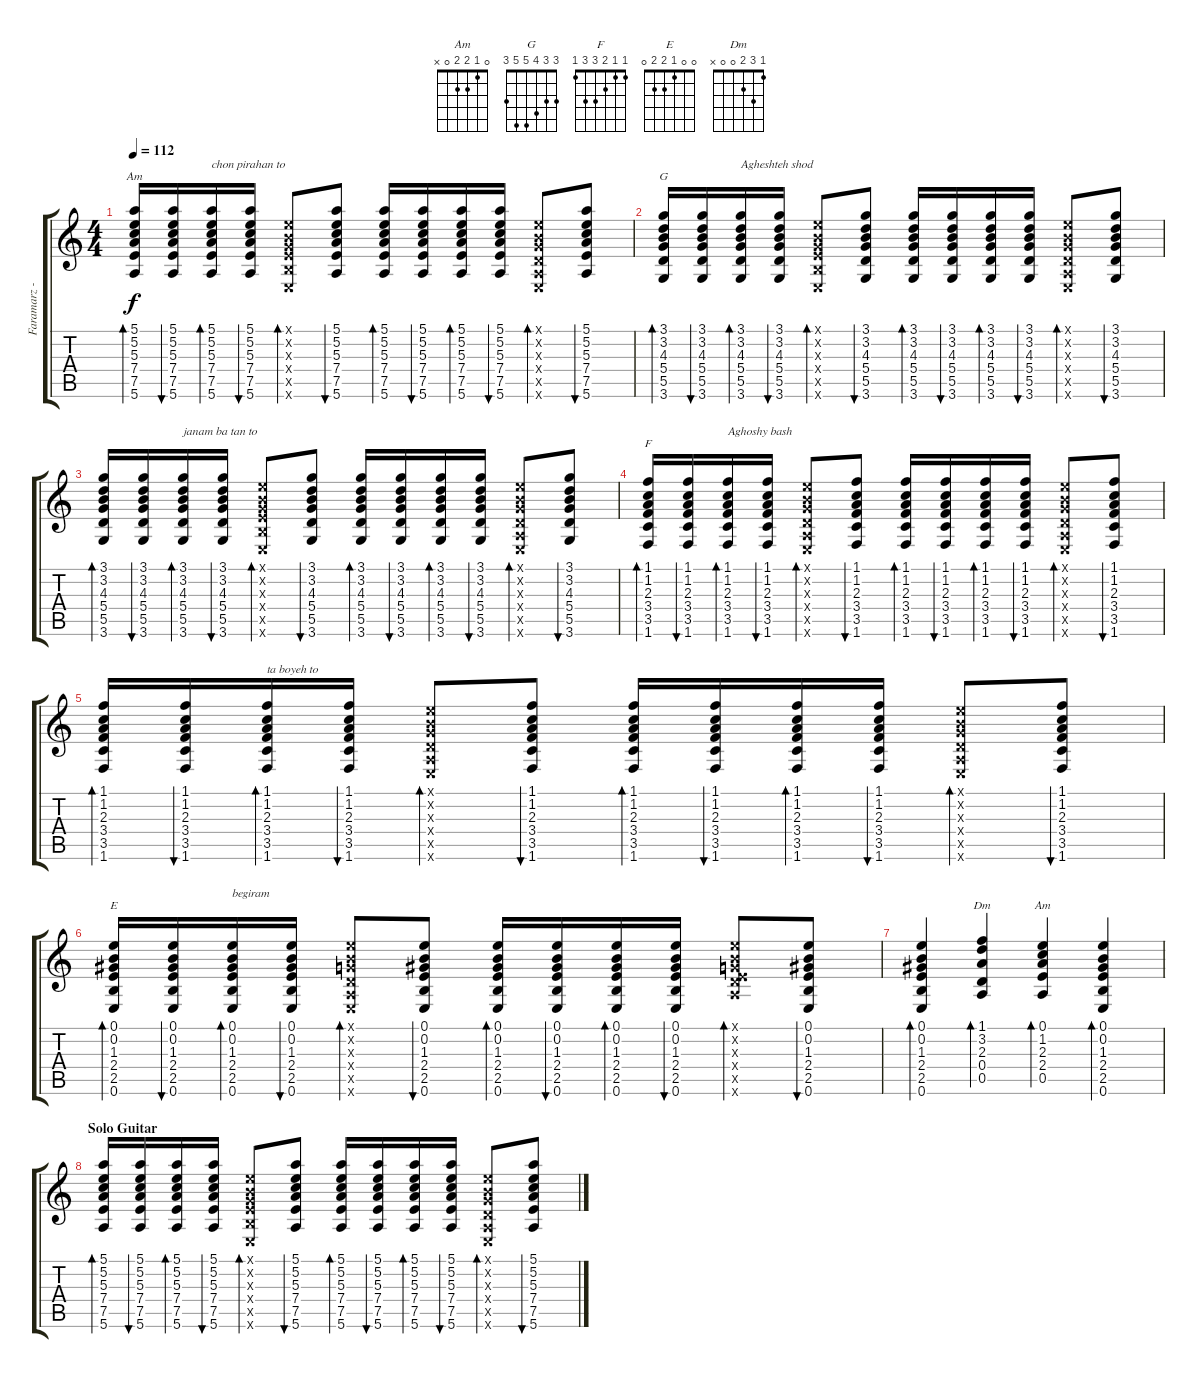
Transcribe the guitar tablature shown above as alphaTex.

\track ("Faramarz - Guitar Rythm" "Faramarz -") {instrument acousticguitarnylon}
\staff {score tabs}
\tuning (E4 B3 G3 D3 A2 E2) {hide}
\chord ("Am" 5 5 5 7 7 5) {firstfret 5}
\chord ("G" 3 3 4 5 5 3)
\chord ("F" 1 1 2 3 3 1)
\chord ("E" 0 0 1 2 2 0)
\chord ("Dm" 1 3 2 0 0 x)
\chord ("Am" 0 1 2 2 0 x)
\ts (4 4)
\tempo 112
\clef g2
\ks c
(5.1 5.2 5.3 7.4 7.5 5.6).16{bd 30 ch "Am" dy f} (5.1 5.2 5.3 7.4 7.5 5.6).16{bu 30} (5.1 5.2 5.3 7.4 7.5 5.6).16{bd 30 txt "chon pirahan to"} (5.1 5.2 5.3 7.4 7.5 5.6).16{bu 30} (0.1{x} 0.2{x} 0.3{x} 2.4{x} 2.5{x} 0.6{x}).8{bd 30} (5.1 5.2 5.3 7.4 7.5 5.6).8{bu 30} (5.1 5.2 5.3 7.4 7.5 5.6).16{bd 30} (5.1 5.2 5.3 7.4 7.5 5.6).16{bu 30} (5.1 5.2 5.3 7.4 7.5 5.6).16{bd 30} (5.1 5.2 5.3 7.4 7.5 5.6).16{bu 30} (0.1{x} 0.2{x} 0.3{x} 0.4{x} 0.5{x} 0.6{x}).8{bd 30} (5.1 5.2 5.3 7.4 7.5 5.6).8{bu 30} |
(3.1 3.2 4.3 5.4 5.5 3.6).16{bd 30 ch "G"} (3.1 3.2 4.3 5.4 5.5 3.6).16{bu 30} (3.1 3.2 4.3 5.4 5.5 3.6).16{bd 30 txt "Agheshteh shod"} (3.1 3.2 4.3 5.4 5.5 3.6).16{bu 30} (0.1{x} 0.2{x} 0.3{x} 2.4{x} 2.5{x} 0.6{x}).8{bd 30} (3.1 3.2 4.3 5.4 5.5 3.6).8{bu 30} (3.1 3.2 4.3 5.4 5.5 3.6).16{bd 30} (3.1 3.2 4.3 5.4 5.5 3.6).16{bu 30} (3.1 3.2 4.3 5.4 5.5 3.6).16{bd 30} (3.1 3.2 4.3 5.4 5.5 3.6).16{bu 30} (0.1{x} 0.2{x} 0.3{x} 0.4{x} 0.5{x} 0.6{x}).8{bd 30} (3.1 3.2 4.3 5.4 5.5 3.6).8{bu 30} |
(3.1 3.2 4.3 5.4 5.5 3.6).16{bd 30} (3.1 3.2 4.3 5.4 5.5 3.6).16{bu 30} (3.1 3.2 4.3 5.4 5.5 3.6).16{bd 30 txt "janam ba tan to"} (3.1 3.2 4.3 5.4 5.5 3.6).16{bu 30} (0.1{x} 0.2{x} 0.3{x} 2.4{x} 2.5{x} 0.6{x}).8{bd 30} (3.1 3.2 4.3 5.4 5.5 3.6).8{bu 30} (3.1 3.2 4.3 5.4 5.5 3.6).16{bd 30} (3.1 3.2 4.3 5.4 5.5 3.6).16{bu 30} (3.1 3.2 4.3 5.4 5.5 3.6).16{bd 30} (3.1 3.2 4.3 5.4 5.5 3.6).16{bu 30} (0.1{x} 0.2{x} 0.3{x} 0.4{x} 0.5{x} 0.6{x}).8{bd 30} (3.1 3.2 4.3 5.4 5.5 3.6).8{bu 30} |
(1.1 1.2 2.3 3.4 3.5 1.6).16{bd 30 ch "F"} (1.1 1.2 2.3 3.4 3.5 1.6).16{bu 30} (1.1 1.2 2.3 3.4 3.5 1.6).16{bd 30 txt "Aghoshy bash"} (1.1 1.2 2.3 3.4 3.5 1.6).16{bu 30} (0.1{x} 0.2{x} 0.3{x} 0.4{x} 0.5{x} 0.6{x}).8{bd 30} (1.1 1.2 2.3 3.4 3.5 1.6).8{bu 30} (1.1 1.2 2.3 3.4 3.5 1.6).16{bd 30} (1.1 1.2 2.3 3.4 3.5 1.6).16{bu 30} (1.1 1.2 2.3 3.4 3.5 1.6).16{bd 30} (1.1 1.2 2.3 3.4 3.5 1.6).16{bu 30} (0.1{x} 0.2{x} 0.3{x} 0.4{x} 0.5{x} 0.6{x}).8{bd 30} (1.1 1.2 2.3 3.4 3.5 1.6).8{bu 30} |
(1.1 1.2 2.3 3.4 3.5 1.6).16{bd 30} (1.1 1.2 2.3 3.4 3.5 1.6).16{bu 30} (1.1 1.2 2.3 3.4 3.5 1.6).16{bd 30 txt "ta boyeh to"} (1.1 1.2 2.3 3.4 3.5 1.6).16{bu 30} (0.1{x} 0.2{x} 0.3{x} 0.4{x} 0.5{x} 0.6{x}).8{bd 30} (1.1 1.2 2.3 3.4 3.5 1.6).8{bu 30} (1.1 1.2 2.3 3.4 3.5 1.6).16{bd 30} (1.1 1.2 2.3 3.4 3.5 1.6).16{bu 30} (1.1 1.2 2.3 3.4 3.5 1.6).16{bd 30} (1.1 1.2 2.3 3.4 3.5 1.6).16{bu 30} (0.1{x} 0.2{x} 0.3{x} 0.4{x} 0.5{x} 0.6{x}).8{bd 30} (1.1 1.2 2.3 3.4 3.5 1.6).8{bu 30} |
(0.1 0.2 1.3 2.4 2.5 0.6).16{bd 30 ch "E"} (0.1 0.2 1.3 2.4 2.5 0.6).16{bu 30} (0.1 0.2 1.3 2.4 2.5 0.6).16{bd 30 txt "begiram"} (0.1 0.2 1.3 2.4 2.5 0.6).16{bu 30} (0.1{x} 0.2{x} 0.3{x} 0.4{x} 0.5{x} 0.6{x}).8{bd 30} (0.1 0.2 1.3 2.4 2.5 0.6).8{bu 30} (0.1 0.2 1.3 2.4 2.5 0.6).16{bd 30} (0.1 0.2 1.3 2.4 2.5 0.6).16{bu 30} (0.1 0.2 1.3 2.4 2.5 0.6).16{bd 30} (0.1 0.2 1.3 2.4 2.5 0.6).16{bu 30} (0.1{x} 0.2{x} 0.3{x} 0.4{x} 0.5{x} 12.6{x}).8{bd 30} (0.1 0.2 1.3 2.4 2.5 0.6).8{bu 30} |
(0.1 0.2 1.3 2.4 2.5 0.6).4{bd 120} (1.1 3.2 2.3 0.4 0.5).4{bd 120 ch "Dm"} (0.1 1.2 2.3 2.4 0.5).4{bd 120 ch "Am"} (0.1 0.2 1.3 2.4 2.5 0.6).4{bd 120} |
\section ("" "Solo Guitar")
(5.1 5.2 5.3 7.4 7.5 5.6).16{bd 30} (5.1 5.2 5.3 7.4 7.5 5.6).16{bu 30} (5.1 5.2 5.3 7.4 7.5 5.6).16{bd 30} (5.1 5.2 5.3 7.4 7.5 5.6).16{bu 30} (0.1{x} 0.2{x} 0.3{x} 2.4{x} 2.5{x} 0.6{x}).8{bd 30} (5.1 5.2 5.3 7.4 7.5 5.6).8{bu 30} (5.1 5.2 5.3 7.4 7.5 5.6).16{bd 30} (5.1 5.2 5.3 7.4 7.5 5.6).16{bu 30} (5.1 5.2 5.3 7.4 7.5 5.6).16{bd 30} (5.1 5.2 5.3 7.4 7.5 5.6).16{bu 30} (0.1{x} 0.2{x} 0.3{x} 0.4{x} 0.5{x} 0.6{x}).8{bd 30} (5.1 5.2 5.3 7.4 7.5 5.6).8{bu 30}
